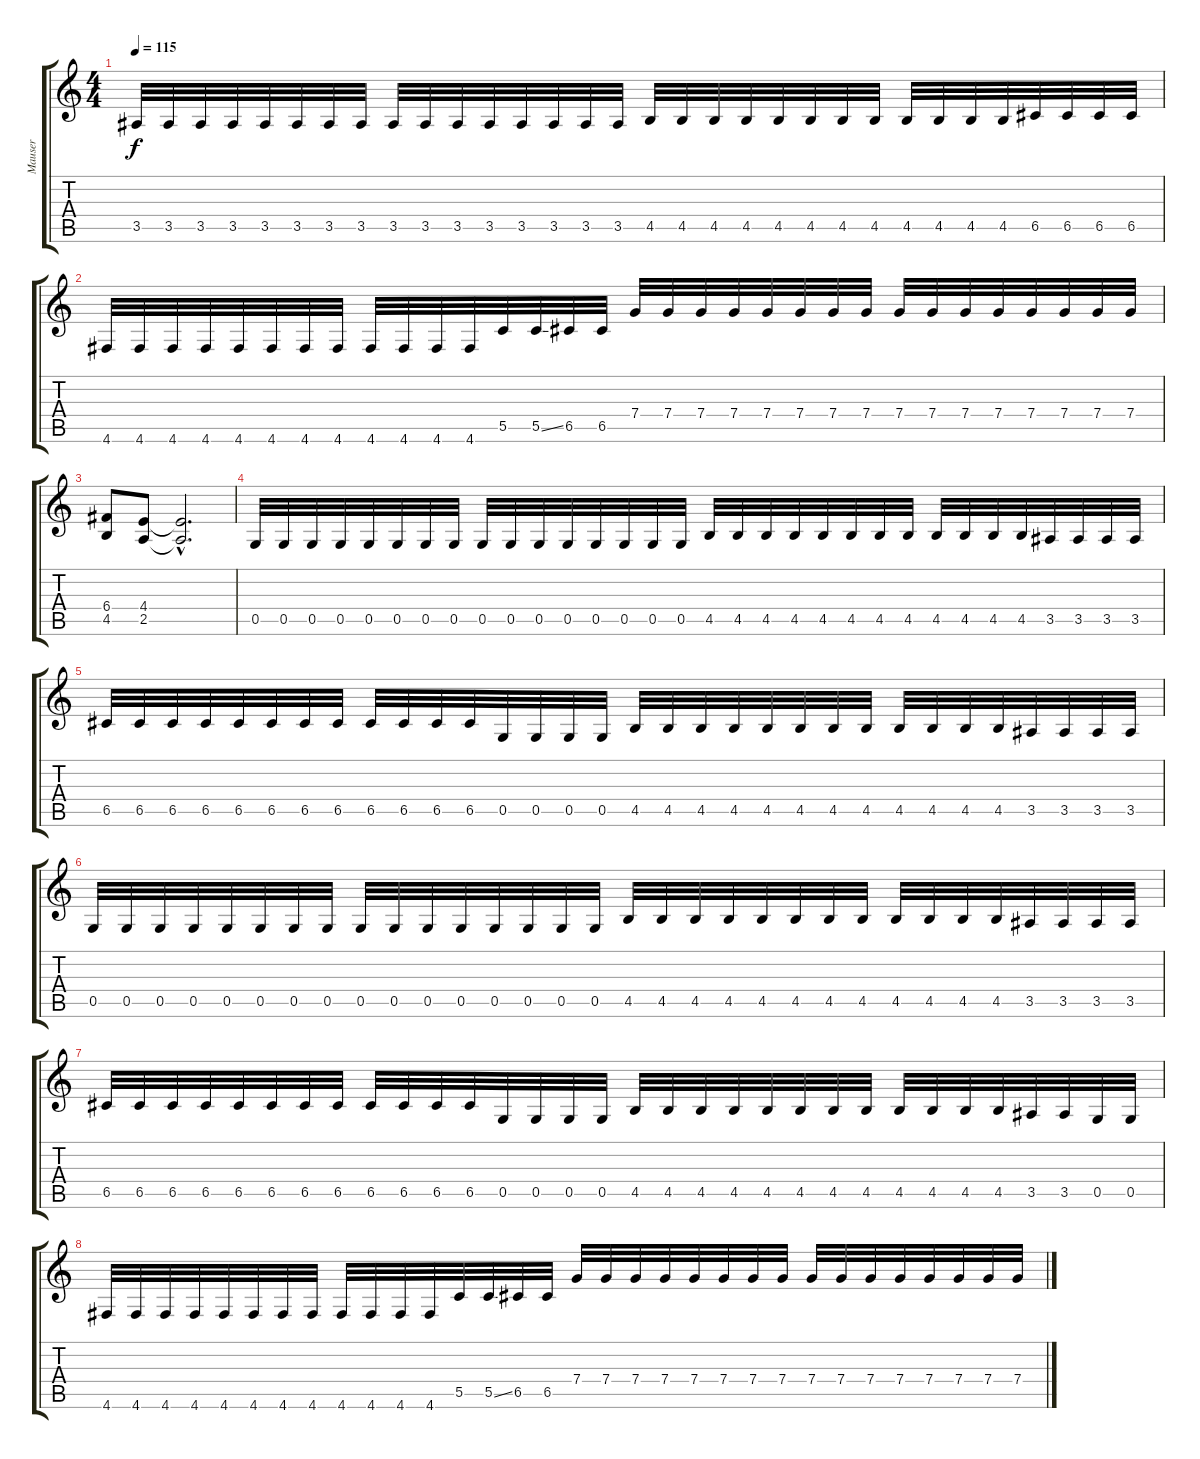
\track ("Mauser" "Mauser") {instrument distortionguitar}
\staff {score tabs}
\tuning (D4 A3 F3 C3 G2 D2) {hide}
\ts (4 4)
\tempo 115
\clef g2
\ks c
3.5.32{dy f} 3.5.32 3.5.32 3.5.32 3.5.32 3.5.32 3.5.32 3.5.32 3.5.32 3.5.32 3.5.32 3.5.32 3.5.32 3.5.32 3.5.32 3.5.32 4.5.32 4.5.32 4.5.32 4.5.32 4.5.32 4.5.32 4.5.32 4.5.32 4.5.32 4.5.32 4.5.32 4.5.32 6.5.32 6.5.32 6.5.32 6.5.32 |
4.6.32 4.6.32 4.6.32 4.6.32 4.6.32 4.6.32 4.6.32 4.6.32 4.6.32 4.6.32 4.6.32 4.6.32 5.5.32 5.5{ss}.32 6.5.32 6.5.32 7.4.32 7.4.32 7.4.32 7.4.32 7.4.32 7.4.32 7.4.32 7.4.32 7.4.32 7.4.32 7.4.32 7.4.32 7.4.32 7.4.32 7.4.32 7.4.32 |
(6.4 4.5).8 (4.4 2.5).8 (4.4{hac t} 2.5{hac t}).2{d} |
0.5.32 0.5.32 0.5.32 0.5.32 0.5.32 0.5.32 0.5.32 0.5.32 0.5.32 0.5.32 0.5.32 0.5.32 0.5.32 0.5.32 0.5.32 0.5.32 4.5.32 4.5.32 4.5.32 4.5.32 4.5.32 4.5.32 4.5.32 4.5.32 4.5.32 4.5.32 4.5.32 4.5.32 3.5.32 3.5.32 3.5.32 3.5.32 |
6.5.32 6.5.32 6.5.32 6.5.32 6.5.32 6.5.32 6.5.32 6.5.32 6.5.32 6.5.32 6.5.32 6.5.32 0.5.32 0.5.32 0.5.32 0.5.32 4.5.32 4.5.32 4.5.32 4.5.32 4.5.32 4.5.32 4.5.32 4.5.32 4.5.32 4.5.32 4.5.32 4.5.32 3.5.32 3.5.32 3.5.32 3.5.32 |
0.5.32 0.5.32 0.5.32 0.5.32 0.5.32 0.5.32 0.5.32 0.5.32 0.5.32 0.5.32 0.5.32 0.5.32 0.5.32 0.5.32 0.5.32 0.5.32 4.5.32 4.5.32 4.5.32 4.5.32 4.5.32 4.5.32 4.5.32 4.5.32 4.5.32 4.5.32 4.5.32 4.5.32 3.5.32 3.5.32 3.5.32 3.5.32 |
6.5.32 6.5.32 6.5.32 6.5.32 6.5.32 6.5.32 6.5.32 6.5.32 6.5.32 6.5.32 6.5.32 6.5.32 0.5.32 0.5.32 0.5.32 0.5.32 4.5.32 4.5.32 4.5.32 4.5.32 4.5.32 4.5.32 4.5.32 4.5.32 4.5.32 4.5.32 4.5.32 4.5.32 3.5.32 3.5.32 0.5.32 0.5.32 |
4.6.32 4.6.32 4.6.32 4.6.32 4.6.32 4.6.32 4.6.32 4.6.32 4.6.32 4.6.32 4.6.32 4.6.32 5.5.32 5.5{ss}.32 6.5.32 6.5.32 7.4.32 7.4.32 7.4.32 7.4.32 7.4.32 7.4.32 7.4.32 7.4.32 7.4.32 7.4.32 7.4.32 7.4.32 7.4.32 7.4.32 7.4.32 7.4.32
